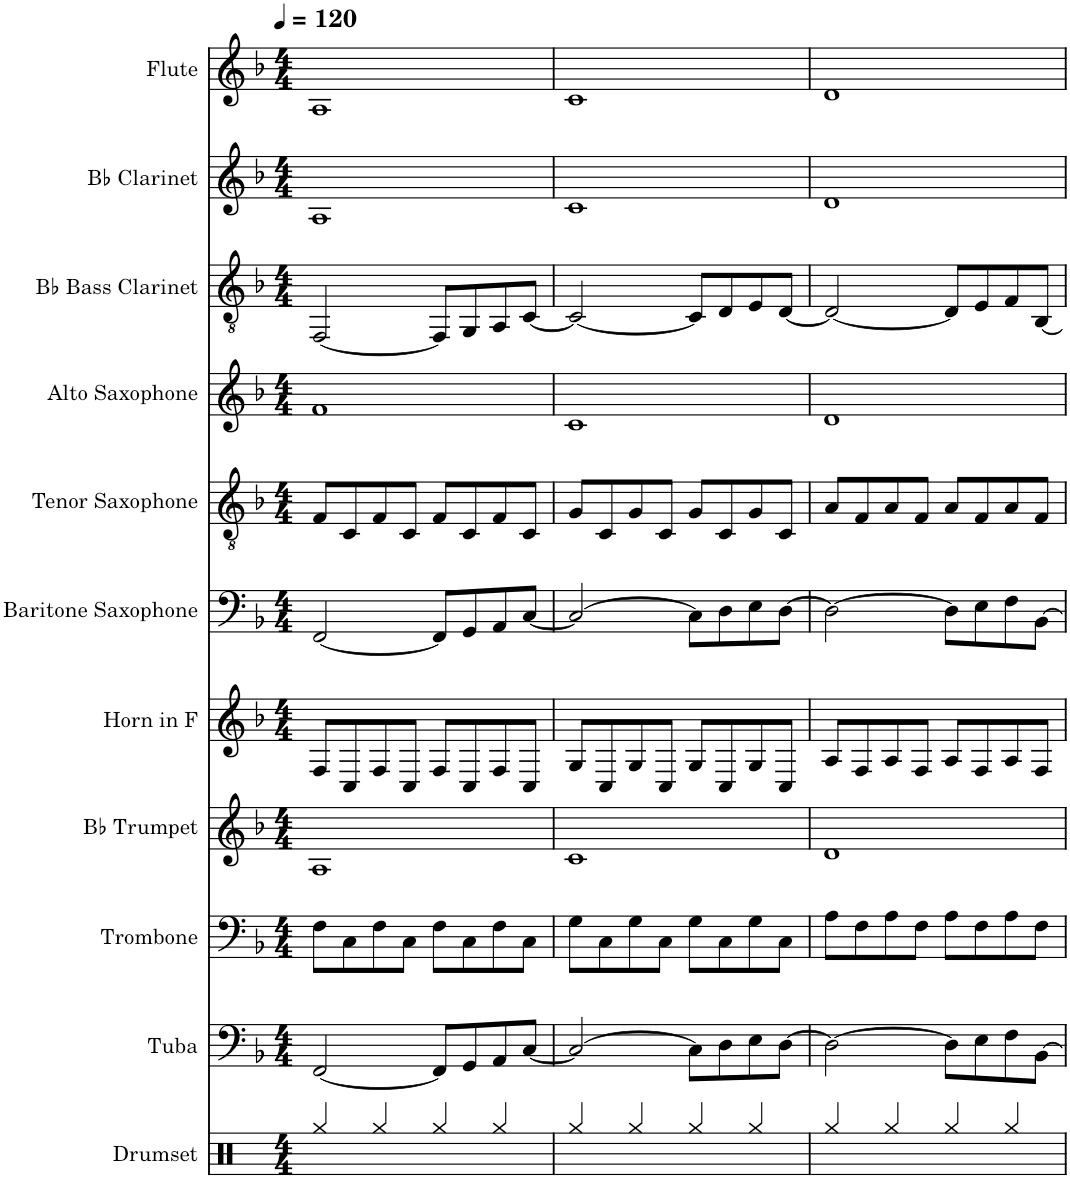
**kern	**kern	**kern	**kern	**kern	**kern	**kern	**kern	**kern	**kern	**kern
*part11	*part10	*part9	*part8	*part7	*part6	*part5	*part4	*part3	*part2	*part1
*staff11	*staff10	*staff9	*staff8	*staff7	*staff6	*staff5	*staff4	*staff3	*staff2	*staff1
*I"Drumset	*I"Tuba	*I"Trombone	*I"Bb Trumpet	*I"Horn in F	*I"Baritone Saxophone	*I"Tenor Saxophone	*I"Alto Saxophone	*I"Bb Bass Clarinet	*I"Bb Clarinet	*I"Flute
*I'D. Set	*I'Tba.	*I'Tbn.	*I'Bb Tpt.	*	*I'Bar. Sax.	*I'T. Sax.	*I'A. Sax.	*I'Bb B. Cl.	*I'Bb Cl.	*I'Fl.
*clefX	*clefF4	*clefF4	*clefG2	*clefG2	*clefF4	*clefGv2	*clefG2	*clefGv2	*clefG2	*clefG2
*	*	*	*ITrd1c2	*ITrd4c7	*ITrd12c21	*ITrd8c14	*ITrd5c9	*ITrd8c14	*ITrd1c2	*
*k[]	*k[b-]	*k[b-]	*k[b-]	*k[b-]	*k[b-]	*k[b-]	*k[b-]	*k[b-]	*k[b-]	*k[b-]
*M4/4	*M4/4	*M4/4	*M4/4	*M4/4	*M4/4	*M4/4	*M4/4	*M4/4	*M4/4	*M4/4
*MM120	*MM120	*MM120	*MM120	*MM120	*MM120	*MM120	*MM120	*MM120	*MM120	*MM120
=1	=1	=1	=1	=1	=1	=1	=1	=1	=1	=1
4Rgg/	[2FF/	8F\L	1A	8F/L	[2FF/	8F/L	1f	[2FF/	1A	1A
.	.	8C\	.	8C/	.	8C/	.	.	.	.
4Rgg/	.	8F\	.	8F/	.	8F/	.	.	.	.
.	.	8C\J	.	8C/J	.	8C/J	.	.	.	.
4Rgg/	8FF/L]	8F\L	.	8F/L	8FF/L]	8F/L	.	8FF/L]	.	.
.	8GG/	8C\	.	8C/	8GG/	8C/	.	8GG/	.	.
4Rgg/	8AA/	8F\	.	8F/	8AA/	8F/	.	8AA/	.	.
.	[8C/J	8C\J	.	8C/J	[8C/J	8C/J	.	[8C/J	.	.
=2	=2	=2	=2	=2	=2	=2	=2	=2	=2	=2
4Rgg/	2C/_	8G\L	1c	8G/L	2C/_	8G/L	1c	2C/_	1c	1c
.	.	8C\	.	8C/	.	8C/	.	.	.	.
4Rgg/	.	8G\	.	8G/	.	8G/	.	.	.	.
.	.	8C\J	.	8C/J	.	8C/J	.	.	.	.
4Rgg/	8C\L]	8G\L	.	8G/L	8C\L]	8G/L	.	8C/L]	.	.
.	8D\	8C\	.	8C/	8D\	8C/	.	8D/	.	.
4Rgg/	8E\	8G\	.	8G/	8E\	8G/	.	8E/	.	.
.	[8D\J	8C\J	.	8C/J	[8D\J	8C/J	.	[8D/J	.	.
=3	=3	=3	=3	=3	=3	=3	=3	=3	=3	=3
4Rgg/	2D\_	8A\L	1d	8A/L	2D\_	8A/L	1d	2D/_	1d	1d
.	.	8F\	.	8F/	.	8F/	.	.	.	.
4Rgg/	.	8A\	.	8A/	.	8A/	.	.	.	.
.	.	8F\J	.	8F/J	.	8F/J	.	.	.	.
4Rgg/	8D\L]	8A\L	.	8A/L	8D\L]	8A/L	.	8D/L]	.	.
.	8E\	8F\	.	8F/	8E\	8F/	.	8E/	.	.
4Rgg/	8F\	8A\	.	8A/	8F\	8A/	.	8F/	.	.
.	[8BB-\J	8F\J	.	8F/J	[8BB-\J	8F/J	.	[8BB-/J	.	.
=	=	=	=	=	=	=	=	=	=	=
*-	*-	*-	*-	*-	*-	*-	*-	*-	*-	*-
